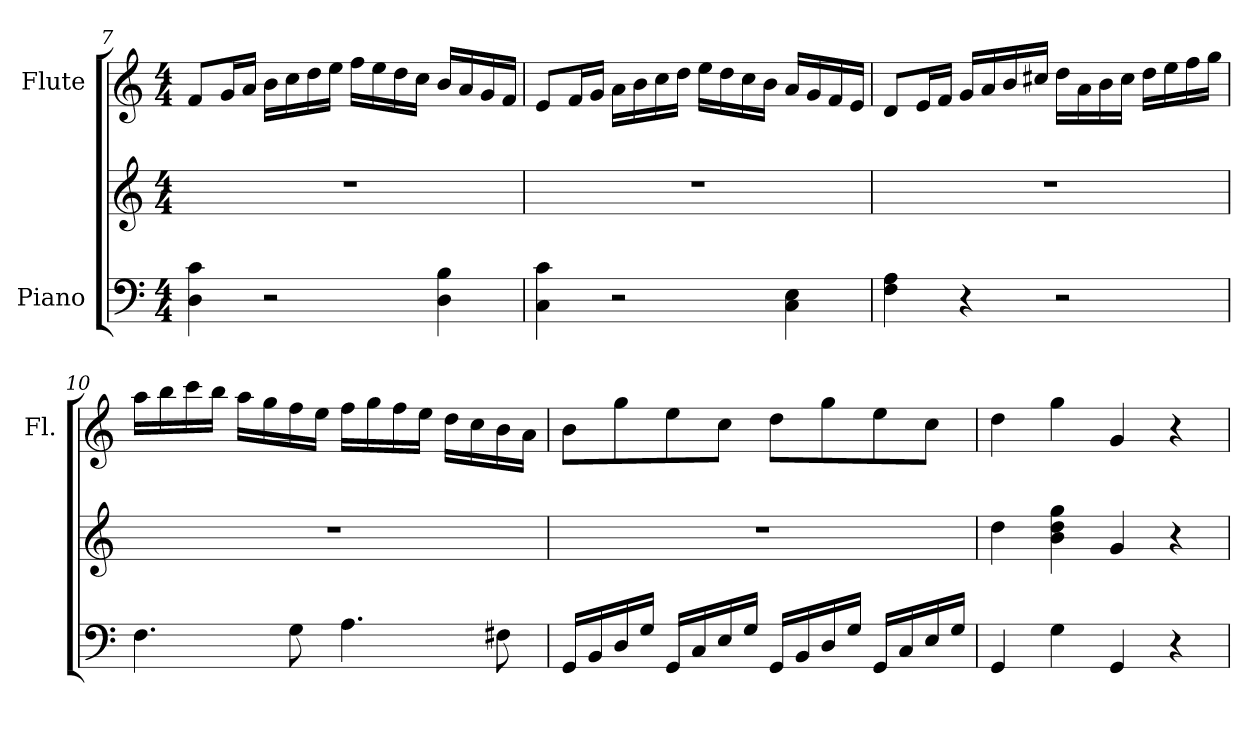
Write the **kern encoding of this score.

**kern	**kern	**kern
*part2	*part2	*part1
*staff3	*staff2	*staff1
*I"Piano	*	*I"Flute
*	*	*I'Fl.
*clefF4	*clefG2	*clefG2
*k[]	*k[]	*k[]
*M4/4	*M4/4	*M4/4
=7	=7	=7
4D\ 4c\	1r	8f/L
.	.	16g/L
.	.	16a/JJ
2r	.	16b\LL
.	.	16cc\
.	.	16dd\
.	.	16ee\JJ
.	.	16ff\LL
.	.	16ee\
.	.	16dd\
.	.	16cc\JJ
4D\ 4B\	.	16b/LL
.	.	16a/
.	.	16g/
.	.	16f/JJ
=8	=8	=8
4C\ 4c\	1r	8e/L
.	.	16f/L
.	.	16g/JJ
2r	.	16a\LL
.	.	16b\
.	.	16cc\
.	.	16dd\JJ
.	.	16ee\LL
.	.	16dd\
.	.	16cc\
.	.	16b\JJ
4C\ 4E\	.	16a/LL
.	.	16g/
.	.	16f/
.	.	16e/JJ
=9	=9	=9
4F\ 4A\	1r	8d/L
.	.	16e/L
.	.	16f/JJ
4r	.	16g/LL
.	.	16a/
.	.	16b/
.	.	16cc#X/JJ
2r	.	16dd\LL
.	.	16a\
.	.	16b\
.	.	16cc#\JJ
.	.	16dd\LL
.	.	16ee\
.	.	16ff\
.	.	16gg\JJ
!!LO:LB:g=z
=10	=10	=10
4.F\	1r	16aa\LL
.	.	16bb\
.	.	16ccc\
.	.	16bb\JJ
.	.	16aa\LL
.	.	16gg\
8G\	.	16ff\
.	.	16ee\JJ
4.A\	.	16ff\LL
.	.	16gg\
.	.	16ff\
.	.	16ee\JJ
.	.	16dd\LL
.	.	16cc\
8F#X\	.	16b\
.	.	16a\JJ
=11	=11	=11
16GG/LL	1r	8b\L
16BB/	.	.
16D/	.	8gg\
16G/JJ	.	.
16GG/LL	.	8ee\
16C/	.	.
16E/	.	8cc\J
16G/JJ	.	.
16GG/LL	.	8dd\L
16BB/	.	.
16D/	.	8gg\
16G/JJ	.	.
16GG/LL	.	8ee\
16C/	.	.
16E/	.	8cc\J
16G/JJ	.	.
=12	=12	=12
4GG/	4dd\	4dd\
4G\	4b\ 4dd\ 4gg\	4gg\
4GG/	4g/	4g/
4r	4r	4r
=	=	=
*-	*-	*-
